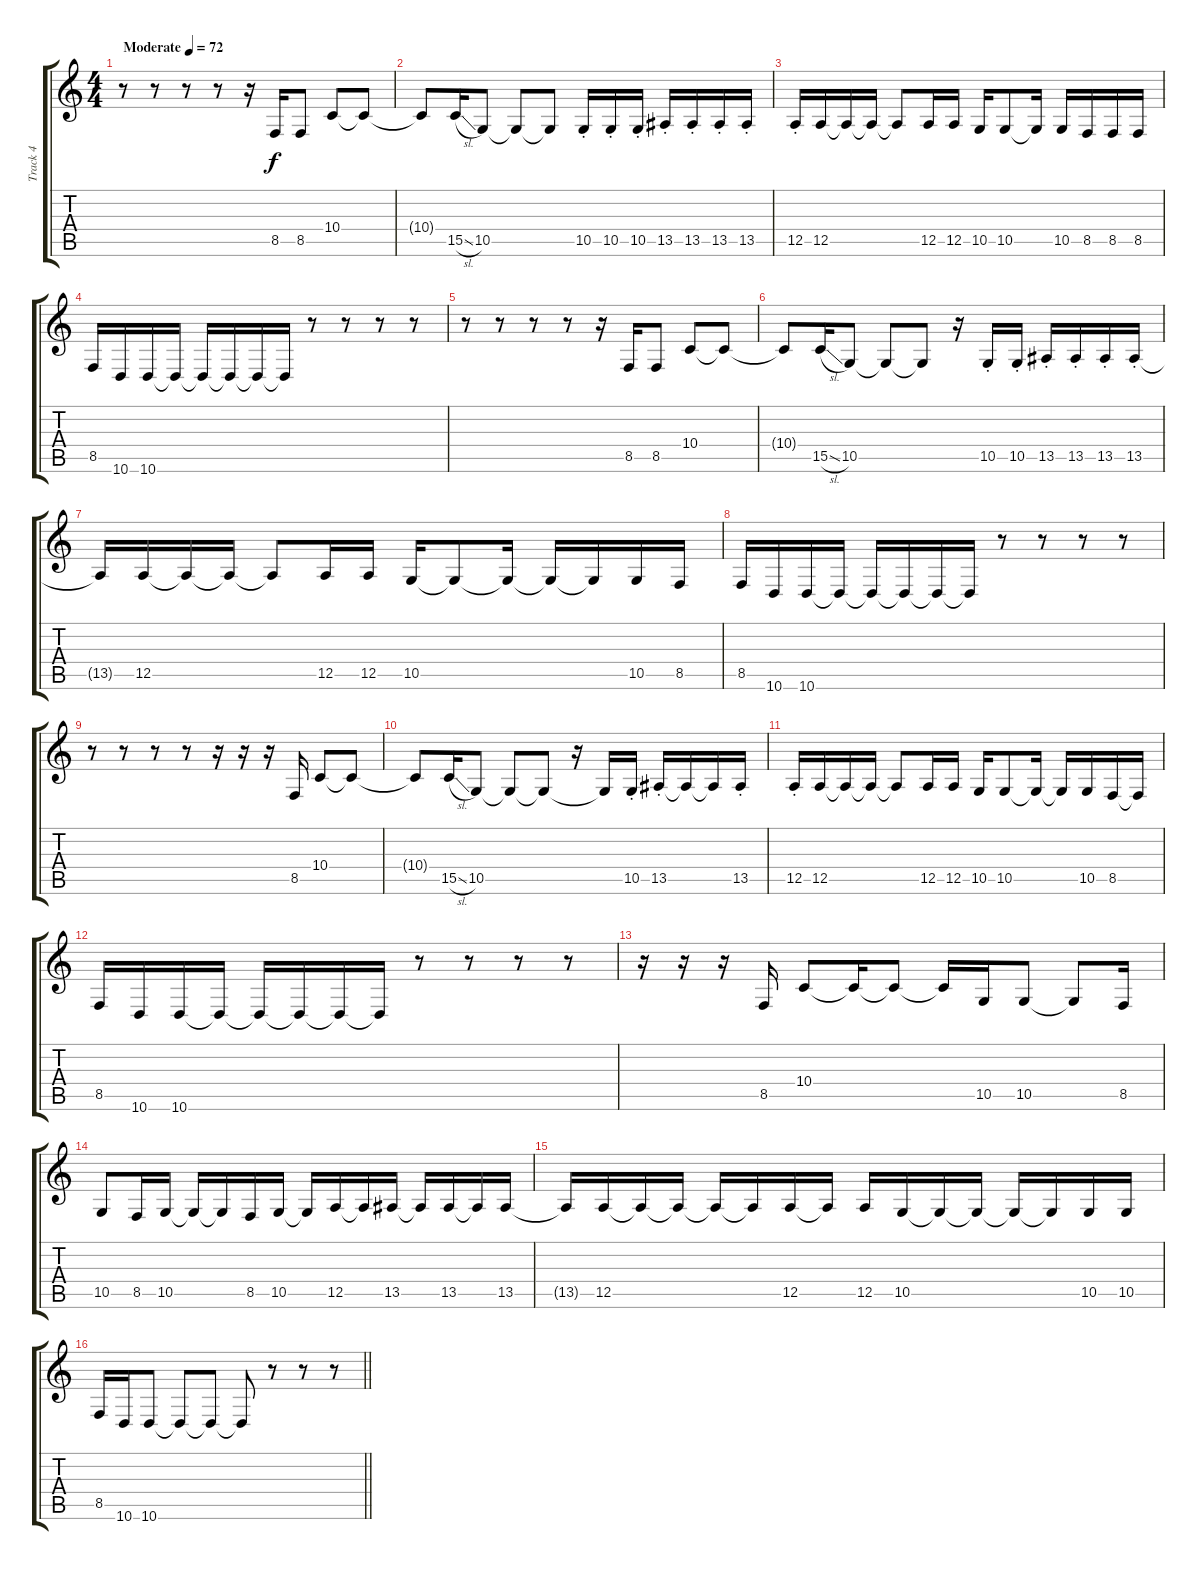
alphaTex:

\track ("Track 4" "Track 4") {instrument tenorsax}
\staff {score tabs}
\tuning (E4 B3 G3 D3 A2 E2) {hide}
\ts (4 4)
\tempo (72 "Moderate")
\clef g2
\ks c
r.8{dy f instrument tenorsax} r.8 r.8 r.8 r.16 8.5.16 8.5.8 10.4.8 10.4{t}.8 |
10.4{t}.8 15.5{sl}.16 10.5.8 10.5{t}.8 10.5{t}.8 10.5{st}.16 10.5{st}.16 10.5{st}.16 13.5{st}.16 13.5{st}.16 13.5{st}.16 13.5{st}.16 |
12.5{st}.16 12.5.16 12.5{t}.16 12.5{t}.16 12.5{t}.8 12.5.16 12.5.16 10.5.16 10.5.8 10.5{t}.16 10.5.16 8.5.16 8.5.16 8.5.16 |
8.5.16 10.6.16 10.6.16 10.6{t}.16 10.6{t}.16 10.6{t}.16 10.6{t}.16 10.6{t}.16 r.8 r.8 r.8 r.8 |
r.8 r.8 r.8 r.8 r.16 8.5.16 8.5.8 10.4.8 10.4{t}.8 |
10.4{t}.8 15.5{sl}.16 10.5.8 10.5{t}.8 10.5{t}.8 r.16 10.5{st}.16 10.5{st}.16 13.5{st}.16 13.5{st}.16 13.5{st}.16 13.5{st}.16 |
13.5{t}.16 12.5.16 12.5{t}.16 12.5{t}.16 12.5{t}.8 12.5.16 12.5.16 10.5.16 10.5{t}.8 10.5{t}.16 10.5{t}.16 10.5{t}.16 10.5.16 8.5.16 |
8.5.16 10.6.16 10.6.16 10.6{t}.16 10.6{t}.16 10.6{t}.16 10.6{t}.16 10.6{t}.16 r.8 r.8 r.8 r.8 |
r.8 r.8 r.8 r.8 r.16 r.16 r.16 8.5.16 10.4.8 10.4{t}.8 |
10.4{t}.8 15.5{sl}.16 10.5.8 10.5{t}.8 10.5{t}.8 r.16 10.5{t}.16 10.5{st}.16 13.5{st}.16 13.5{t}.16 13.5{t}.16 13.5{st}.16 |
12.5{st}.16 12.5.16 12.5{t}.16 12.5{t}.16 12.5{t}.8 12.5.16 12.5.16 10.5.16 10.5.8 10.5{t}.16 10.5{t}.16 10.5.16 8.5.16 8.5{t}.16 |
8.5.16 10.6.16 10.6.16 10.6{t}.16 10.6{t}.16 10.6{t}.16 10.6{t}.16 10.6{t}.16 r.8 r.8 r.8 r.8 |
r.16 r.16 r.16 8.5.16 10.4.8 10.4{t}.16 10.4{t}.8 10.4{t}.16 10.5.16 10.5.8 10.5{t}.8 8.5.16 |
10.5.8 8.5.16 10.5.16 10.5{t}.16 10.5{t}.16 8.5.16 10.5.16 10.5{t}.16 12.5.16 12.5{t}.16 13.5.16 13.5{t}.16 13.5.16 13.5{t}.16 13.5.16 |
13.5{t}.16 12.5.16 12.5{t}.16 12.5{t}.16 12.5{t}.16 12.5{t}.16 12.5.16 12.5{t}.16 12.5.16 10.5.16 10.5{t}.16 10.5{t}.16 10.5{t}.16 10.5{t}.16 10.5.16 10.5.16 |
\barLineRight lightlight
8.5.16 10.6.16 10.6.8 10.6{t}.8 10.6{t}.8 10.6{t}.8 r.8 r.8 r.8
